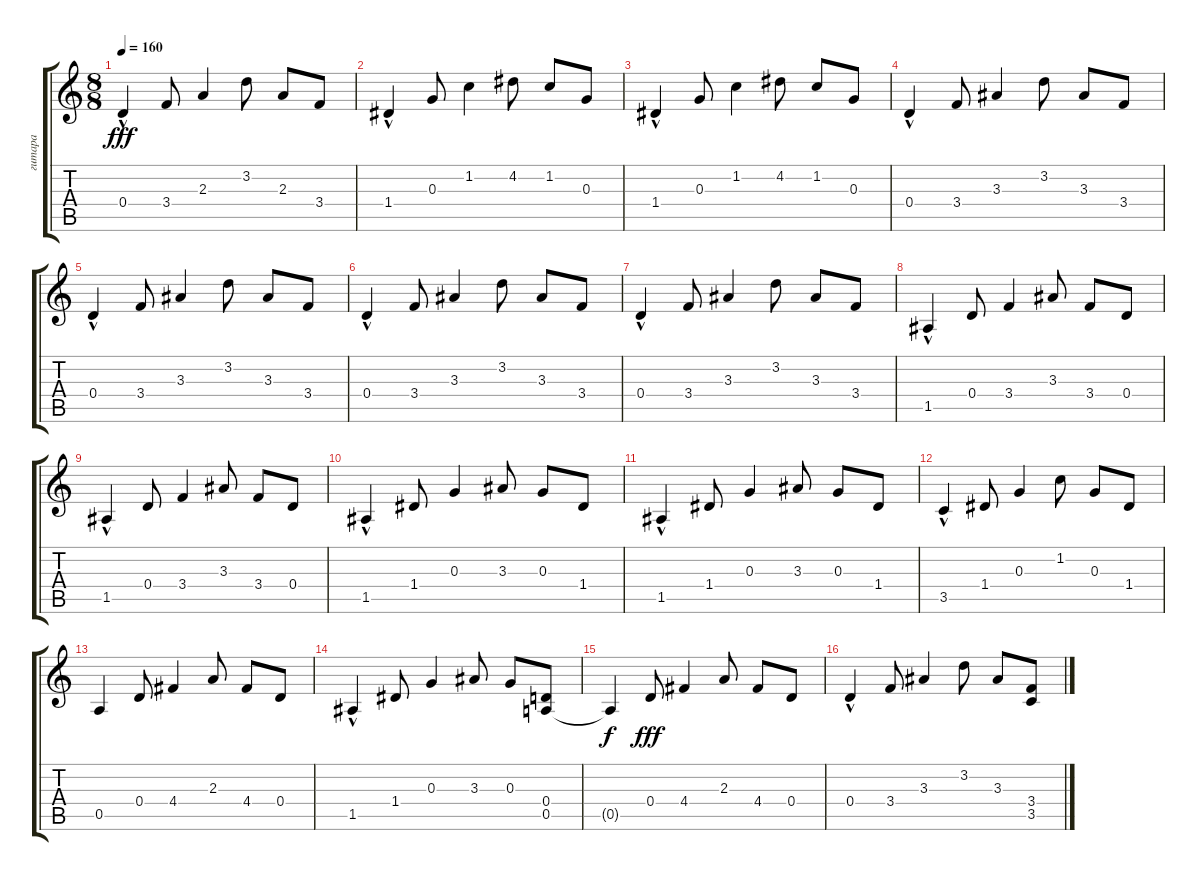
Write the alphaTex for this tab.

\track ("гитара" "гитара") {instrument acousticguitarsteel}
\staff {score tabs}
\tuning (E4 B3 G3 D3 A2 E2) {hide}
\ts (8 8)
\tempo 160
\clef g2
\ks c
0.4{hac}.4{dy fff} 3.4.8 2.3.4 3.2.8 2.3.8 3.4.8 |
1.4{hac}.4 0.3.8 1.2.4 4.2.8 1.2.8 0.3.8 |
1.4{hac}.4 0.3.8 1.2.4 4.2.8 1.2.8 0.3.8 |
0.4{hac}.4 3.4.8 3.3.4 3.2.8 3.3.8 3.4.8 |
0.4{hac}.4 3.4.8 3.3.4 3.2.8 3.3.8 3.4.8 |
0.4{hac}.4 3.4.8 3.3.4 3.2.8 3.3.8 3.4.8 |
0.4{hac}.4 3.4.8 3.3.4 3.2.8 3.3.8 3.4.8 |
1.5{hac}.4 0.4.8 3.4.4 3.3.8 3.4.8 0.4.8 |
1.5{hac}.4 0.4.8 3.4.4 3.3.8 3.4.8 0.4.8 |
1.5{hac}.4 1.4.8 0.3.4 3.3.8 0.3.8 1.4.8 |
1.5{hac}.4 1.4.8 0.3.4 3.3.8 0.3.8 1.4.8 |
3.5{hac}.4 1.4.8 0.3.4 1.2.8 0.3.8 1.4.8 |
0.5.4 0.4.8 4.4.4 2.3.8 4.4.8 0.4.8 |
1.5{hac}.4 1.4.8 0.3.4 3.3.8 0.3.8 (0.4 0.5).8 |
0.5{t}.4{dy f} 0.4.8{dy fff} 4.4.4 2.3.8 4.4.8 0.4.8 |
0.4{hac}.4 3.4.8 3.3.4 3.2.8 3.3.8 (3.4 3.5).8
